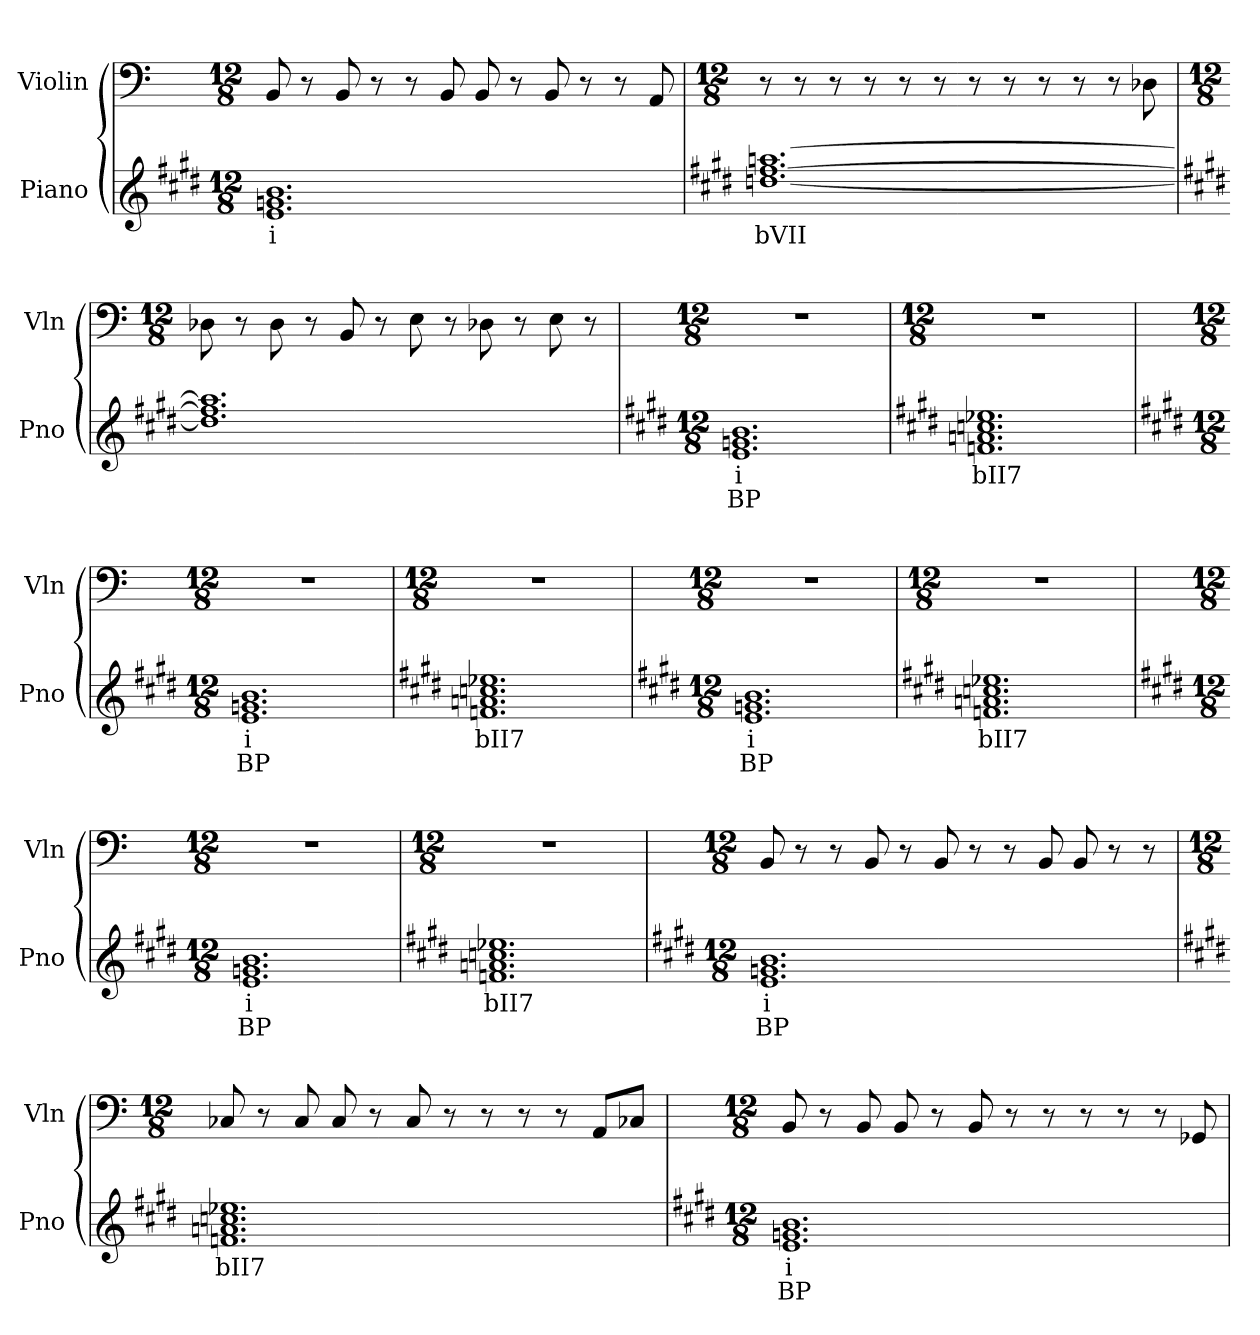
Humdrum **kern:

**kern	**text	**text	**kern
*part2	*part2	*part2	*part1
*staff2	*staff2	*staff2	*staff1
*I"Piano	*	*	*I"Violin
*I'Pno	*	*	*I'Vln
*k[f#c#g#d#]	*	*	*
*E:	*	*	*
*M12/8	*	*	*M12/8
=	=	=	=
1.e 1.gn 1.b	i	.	8BB
.	.	.	8r
.	.	.	8BB
.	.	.	8r
.	.	.	8r
.	.	.	8BB
.	.	.	8BB
.	.	.	8r
.	.	.	8BB
.	.	.	8r
.	.	.	8r
.	.	.	8AA
=	=	=	=
*k[f#c#g#d#]	*	*	*
*E:	*	*	*
*	*	*	*M12/8
[1.ddn [1.ff# [1.aan	bVII	.	8r
.	.	.	8r
.	.	.	8r
.	.	.	8r
.	.	.	8r
.	.	.	8r
.	.	.	8r
.	.	.	8r
.	.	.	8r
.	.	.	8r
.	.	.	8r
.	.	.	8D-X
=	=	=	=
*k[f#c#g#d#]	*	*	*
*E:	*	*	*
*	*	*	*M12/8
1.ddn] 1.ff#] 1.aan]	.	.	8D-X
.	.	.	8r
.	.	.	8D-
.	.	.	8r
.	.	.	8BB
.	.	.	8r
.	.	.	8E
.	.	.	8r
.	.	.	8D-X
.	.	.	8r
.	.	.	8E
.	.	.	8r
=	=	=	=
*k[f#c#g#d#]	*	*	*
*E:	*	*	*
*M12/8	*	*	*M12/8
1.e 1.gn 1.b	i	BP	1.r
=	=	=	=
*k[f#c#g#d#]	*	*	*
*E:	*	*	*
*	*	*	*M12/8
1.fn 1.an 1.ccn 1.ee-X	bII7	.	1.r
=	=	=	=
*k[f#c#g#d#]	*	*	*
*E:	*	*	*
*M12/8	*	*	*M12/8
1.e 1.gn 1.b	i	BP	1.r
=	=	=	=
*k[f#c#g#d#]	*	*	*
*E:	*	*	*
*	*	*	*M12/8
1.fn 1.an 1.ccn 1.ee-X	bII7	.	1.r
=	=	=	=
*k[f#c#g#d#]	*	*	*
*E:	*	*	*
*M12/8	*	*	*M12/8
1.e 1.gn 1.b	i	BP	1.r
=	=	=	=
*k[f#c#g#d#]	*	*	*
*E:	*	*	*
*	*	*	*M12/8
1.fn 1.an 1.ccn 1.ee-X	bII7	.	1.r
=	=	=	=
*k[f#c#g#d#]	*	*	*
*E:	*	*	*
*M12/8	*	*	*M12/8
1.e 1.gn 1.b	i	BP	1.r
=	=	=	=
*k[f#c#g#d#]	*	*	*
*E:	*	*	*
*	*	*	*M12/8
1.fn 1.an 1.ccn 1.ee-X	bII7	.	1.r
=	=	=	=
*k[f#c#g#d#]	*	*	*
*E:	*	*	*
*M12/8	*	*	*M12/8
1.e 1.gn 1.b	i	BP	8BB
.	.	.	8r
.	.	.	8r
.	.	.	8BB
.	.	.	8r
.	.	.	8BB
.	.	.	8r
.	.	.	8r
.	.	.	8BB
.	.	.	8BB
.	.	.	8r
.	.	.	8r
=	=	=	=
*k[f#c#g#d#]	*	*	*
*E:	*	*	*
*	*	*	*M12/8
1.fn 1.an 1.ccn 1.ee-X	bII7	.	8C-X
.	.	.	8r
.	.	.	8C-
.	.	.	8C-
.	.	.	8r
.	.	.	8C-
.	.	.	8r
.	.	.	8r
.	.	.	8r
.	.	.	8r
.	.	.	8AAL
.	.	.	8C-XJ
=	=	=	=
*k[f#c#g#d#]	*	*	*
*E:	*	*	*
*M12/8	*	*	*M12/8
1.e 1.gn 1.b	i	BP	8BB
.	.	.	8r
.	.	.	8BB
.	.	.	8BB
.	.	.	8r
.	.	.	8BB
.	.	.	8r
.	.	.	8r
.	.	.	8r
.	.	.	8r
.	.	.	8r
.	.	.	8GG-X
=	=	=	=
*-	*-	*-	*-
